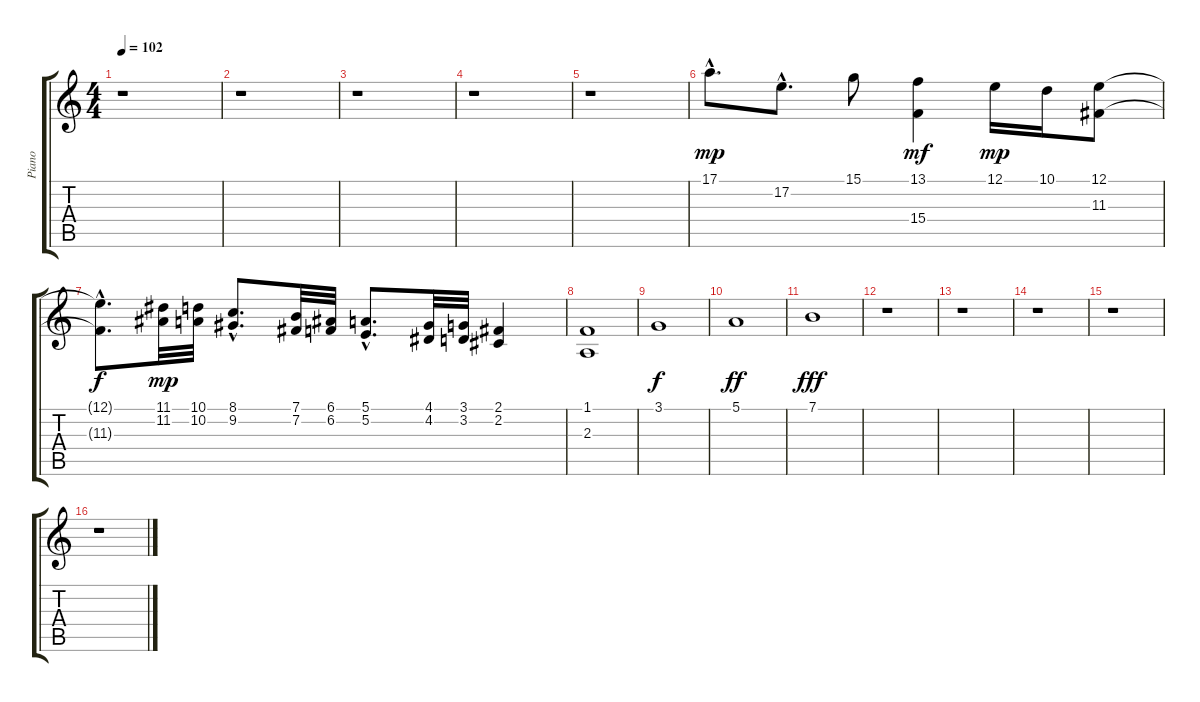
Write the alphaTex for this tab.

\track ("Piano        " "Piano     ") {instrument brightacousticpiano}
\staff {score tabs}
\tuning (E4 B3 G3 D3 A2 E2) {hide}
\ts (4 4)
\tempo 102
\clef g2
\ks c
r.1{dy mp} |
r.1 |
r.1 |
r.1 |
r.1 |
17.1{hac}.8{d} 17.2{hac}.8{d} 15.1.8 (13.1 15.4).4{dy mf} 12.1.16{dy mp} 10.1.16 (12.1 11.3).8 |
(12.1{hac t} 11.3{hac t}).8{d dy f} (11.1 11.2).32{dy mp} (10.1 10.2).32 (8.1{hac} 9.2{hac}).8{d} (7.1 7.2).32 (6.1 6.2).32 (5.1{hac} 5.2{hac}).8{d} (4.1 4.2).32 (3.1 3.2).32 (2.1 2.2).4 |
(1.1 2.3).1 |
3.1.1{dy f} |
5.1.1{dy ff} |
7.1.1{dy fff} |
r.1 |
r.1 |
r.1 |
r.1 |
r.1
